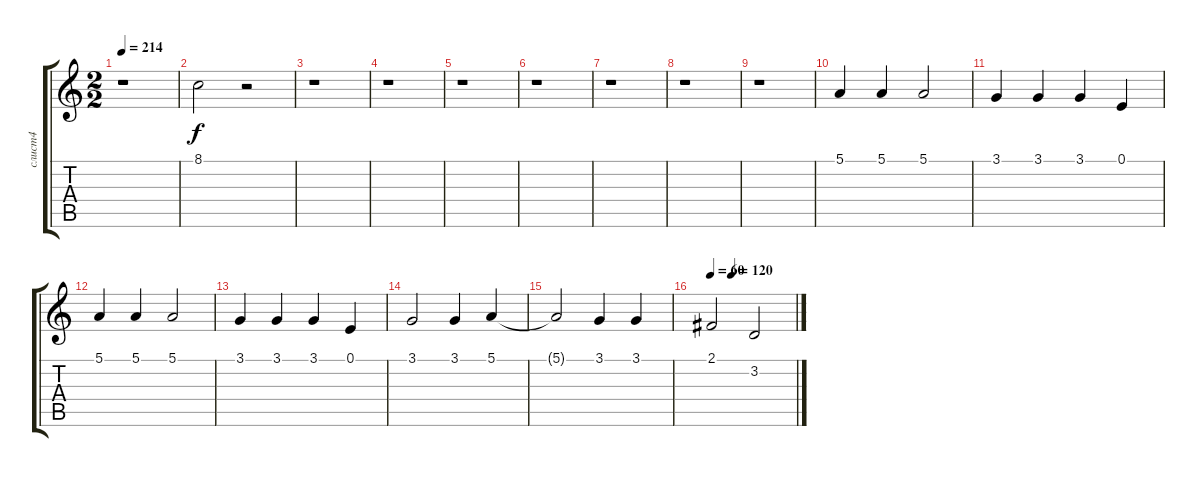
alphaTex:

\track ("слист4" "слист4") {instrument acousticgrandpiano}
\staff {score tabs}
\tuning (E4 B3 G3 D3 A2 E2) {hide}
\ts (2 2)
\tempo 214
\clef g2
\ks c
r.1{dy f} |
8.1.2 r.2 |
r.1 |
r.1 |
r.1 |
r.1 |
r.1 |
r.1 |
r.1 |
5.1.4 5.1.4 5.1.2 |
3.1.4 3.1.4 3.1.4 0.1.4 |
5.1.4 5.1.4 5.1.2 |
3.1.4 3.1.4 3.1.4 0.1.4 |
3.1.2 3.1.4 5.1.4 |
5.1{t}.2 3.1.4 3.1.4 |
\tempo 60
\tempo (120 0.25)
2.1.2 3.2.2
